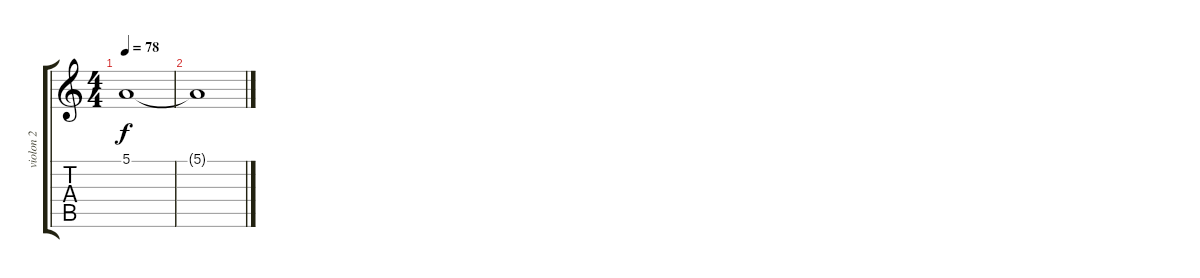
\track ("violon 2" "violon 2") {instrument viola}
\staff {score tabs}
\tuning (E4 B3 G3 D3 A2 E2) {hide}
\ts (4 4)
\tempo 78
\clef g2
\ks c
5.1.1{dy f} |
5.1{t}.1{volume 7}
